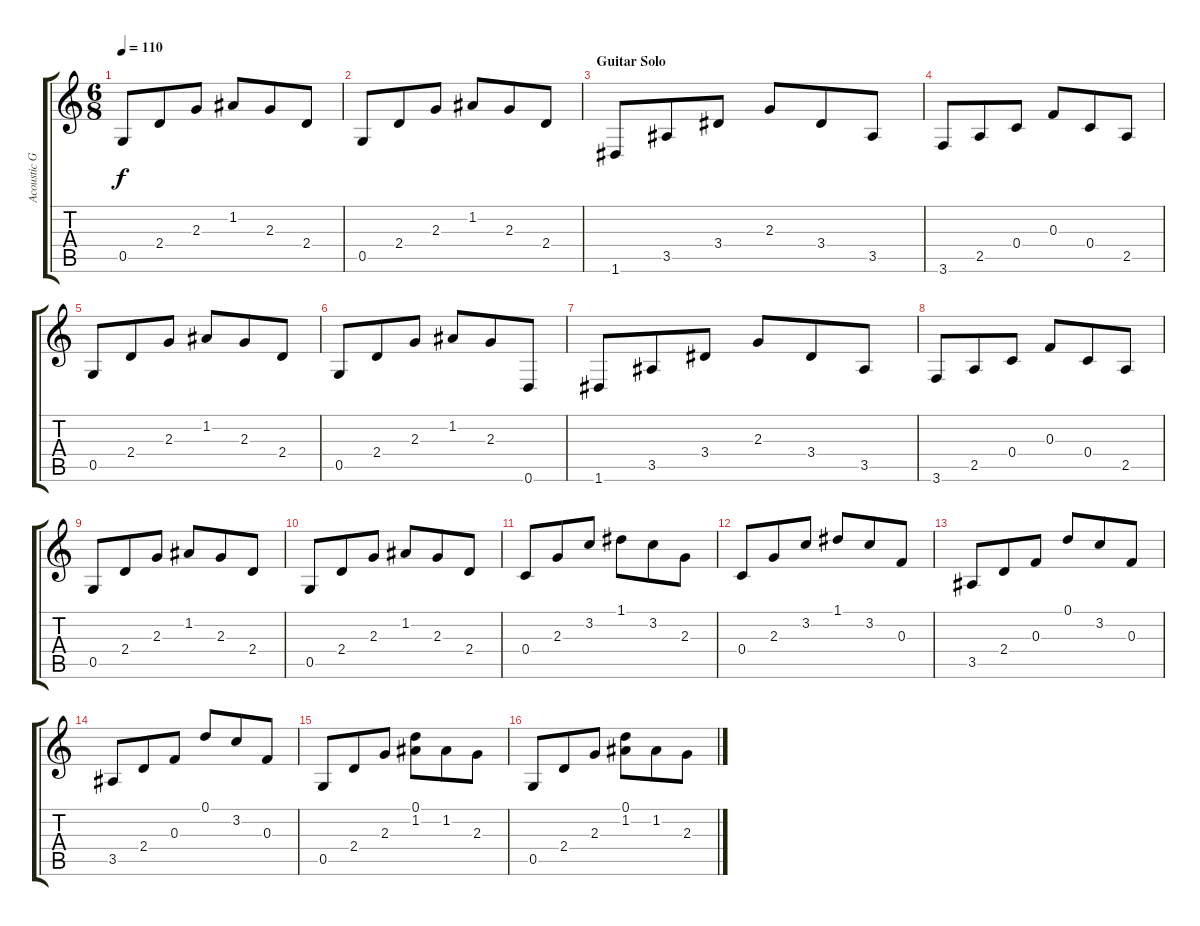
\track ("Acoustic Guitar 3" "Acoustic G") {instrument acousticguitarsteel}
\staff {score tabs}
\tuning (D4 A3 F3 C3 G2 D2) {hide}
\ts (6 8)
\tempo 110
\clef g2
\ks c
0.5.8{dy f} 2.4.8 2.3.8 1.2.8 2.3.8 2.4.8 |
0.5.8 2.4.8 2.3.8 1.2.8 2.3.8 2.4.8 |
\section ("" "Guitar Solo")
1.6.8 3.5.8 3.4.8 2.3.8 3.4.8 3.5.8 |
3.6.8 2.5.8 0.4.8 0.3.8 0.4.8 2.5.8 |
0.5.8 2.4.8 2.3.8 1.2.8 2.3.8 2.4.8 |
0.5.8 2.4.8 2.3.8 1.2.8 2.3.8 0.6.8 |
1.6.8 3.5.8 3.4.8 2.3.8 3.4.8 3.5.8 |
3.6.8 2.5.8 0.4.8 0.3.8 0.4.8 2.5.8 |
0.5.8 2.4.8 2.3.8 1.2.8 2.3.8 2.4.8 |
0.5.8 2.4.8 2.3.8 1.2.8 2.3.8 2.4.8 |
0.4.8 2.3.8 3.2.8 1.1.8 3.2.8 2.3.8 |
0.4.8 2.3.8 3.2.8 1.1.8 3.2.8 0.3.8 |
3.5.8 2.4.8 0.3.8 0.1.8 3.2.8 0.3.8 |
3.5.8 2.4.8 0.3.8 0.1.8 3.2.8 0.3.8 |
0.5.8 2.4.8 2.3.8 (0.1 1.2).8 1.2.8 2.3.8 |
0.5.8 2.4.8 2.3.8 (0.1 1.2).8 1.2.8 2.3.8
